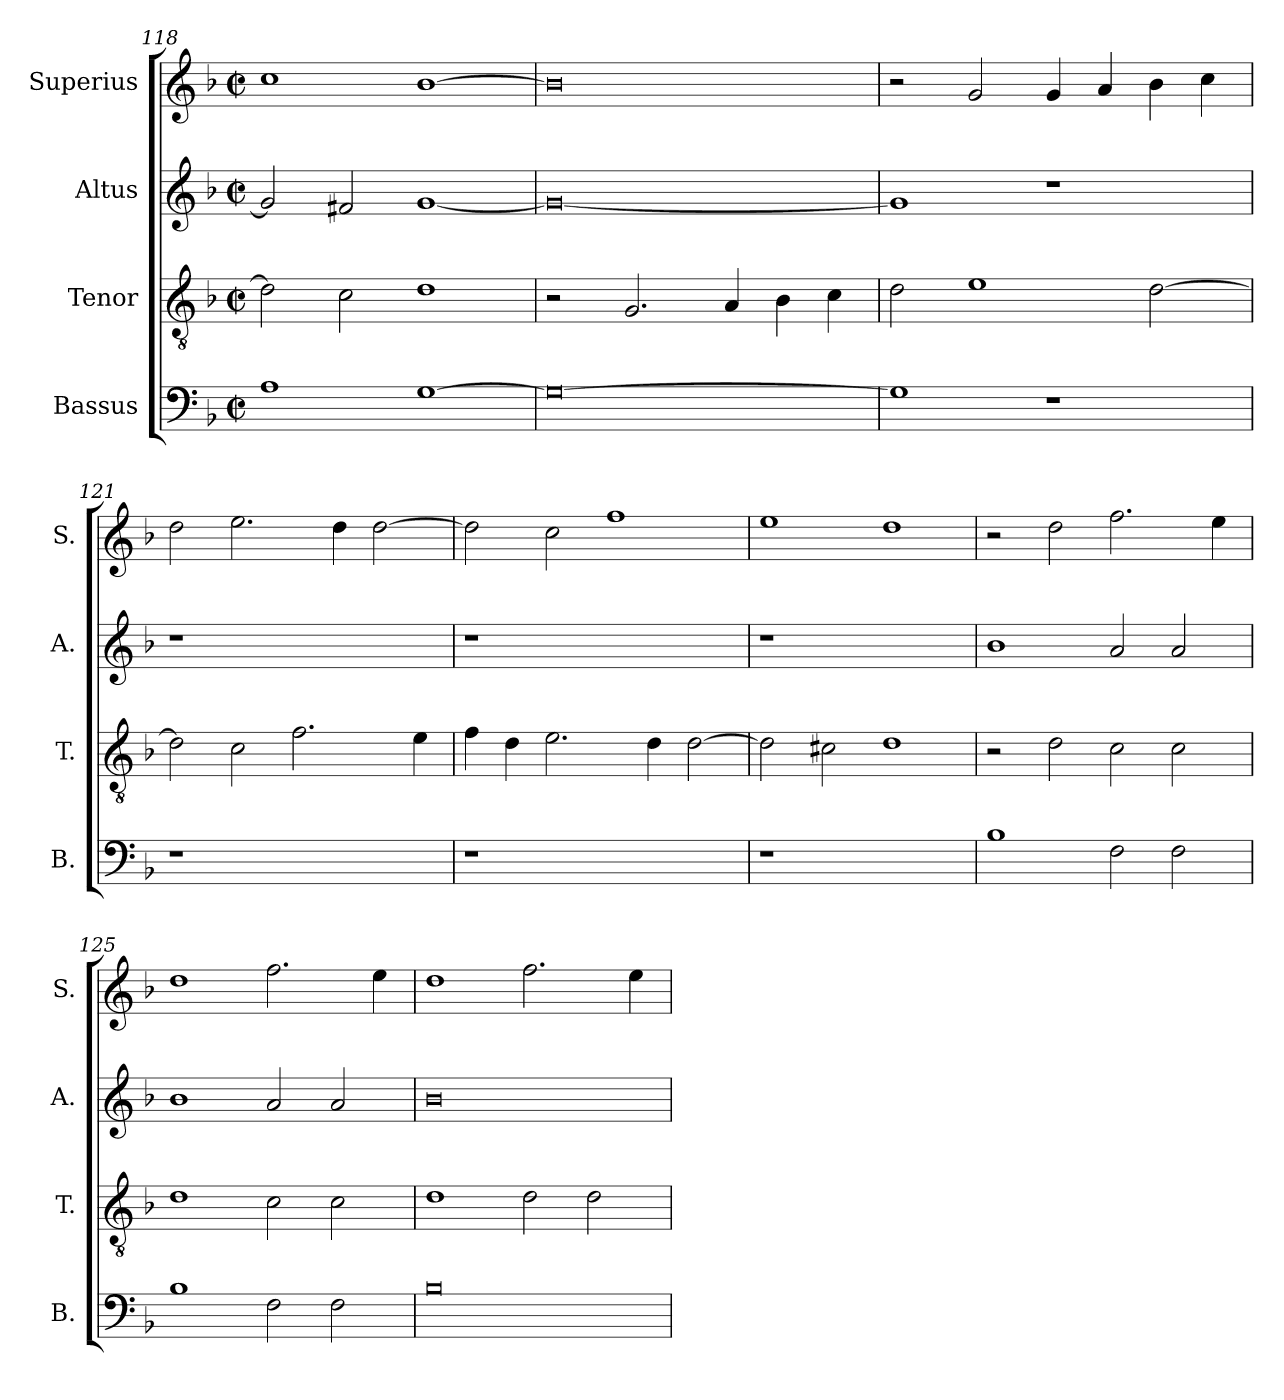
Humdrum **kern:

**kern	**kern	**kern	**kern
*part4	*part3	*part2	*part1
*staff4	*staff3	*staff2	*staff1
*I"Bassus	*I"Tenor	*I"Altus	*I"Superius
*I'B.	*I'T.	*I'A.	*I'S.
*clefF4	*clefGv2	*clefG2	*clefG2
*	*ITrd7c12	*	*
*k[b-]	*k[b-]	*k[b-]	*k[b-]
*F:	*F:	*F:	*F:
*M2/2	*M2/2	*M2/2	*M2/2
*met(c|)	*met(c|)	*met(c|)	*met(c|)
=118	=118	=118	=118
1Ai	2Di\]	2gi/]	1cci
.	2Ci\	2f#Xi/	.
[>1Gi	1Di	[<1gi	[>1b-i
!!LO:PB:g=z
=119	=119	=119	=119
0Gi_>	2r	0gi_<	0b-i]
.	2.GGi/	.	.
.	4AAi/	.	.
.	4BB-i\	.	.
.	4Ci\	.	.
=120	=120	=120	=120
1Gi]	2Di\	1gi]	2r
.	1Ei	.	2gi/
1r	.	1r	4gi/
.	.	.	4ai/
.	[>2Di\	.	4b-i\
.	.	.	4cci\
=121	=121	=121	=121
!LO:N:vis=1	!	!LO:N:vis=1	!
1r	2Di\]	1r	2ddi\
.	2Ci\	.	2.eei\
1ryy	2.Fi\	1ryy	.
.	.	.	4ddi\
.	.	.	[>2ddi\
.	4Ei\	.	.
=122	=122	=122	=122
!LO:N:vis=1	!	!LO:N:vis=1	!
1r	4Fi\	1r	2ddi\]
.	4Di\	.	.
.	2.Ei\	.	2cci\
1ryy	.	1ryy	1ffi
.	4Di\	.	.
.	[>2Di\	.	.
=123	=123	=123	=123
!LO:N:vis=1	!	!LO:N:vis=1	!
1r	2Di\]	1r	1eei
.	2C#Xi\	.	.
1ryy	1Di	1ryy	1ddi
!!LO:LB:g=z
=124	=124	=124	=124
1B-i	2r	1b-i	2r
.	2Di\	.	2ddi\
2Fi\	2Ci\	2ai/	2.ffi\
2Fi\	2Ci\	2ai/	.
.	.	.	4eei\
=125	=125	=125	=125
1B-i	1Di	1b-i	1ddi
2Fi\	2Ci\	2ai/	2.ffi\
2Fi\	2Ci\	2ai/	.
.	.	.	4eei\
=126	=126	=126	=126
0B-i	1Di	0b-i	1ddi
.	2Di\	.	2.ffi\
.	2Di\	.	.
.	.	.	4eei\
=	=	=	=
*-	*-	*-	*-
